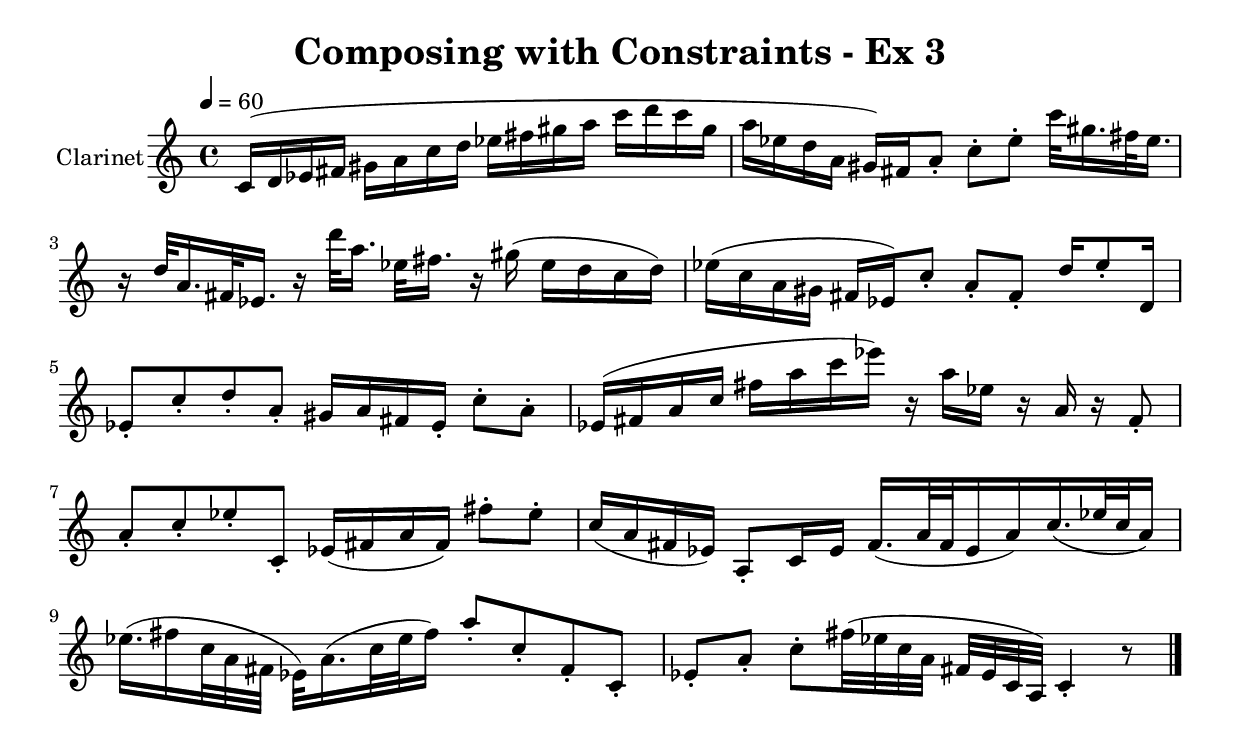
% LilyPond engraving system - https://www.lilypond.org/
\version "2.22.2"
\header {
  title = "Composing with Constraints - Ex 3"
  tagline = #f
}

tempoandetc = {
  \tempo 4=60
  \time 4/4
}

sopa = \relative c' {
  bes16( c des e
  fis g bes c des
  e fis g bes
  c bes fis g
  des c g fis)
  e g8-. bes-. des-.
}

sopb = \relative g' {
  bes'32 fis16. e32 des16.

  r16 c32 g16. e32 des16.
  r16 c''32 g16. des32 e16. r16 fis16( des c bes c)
  des16( bes g fis e des) bes'8-. g-. e-. c'16 des8-. c,16
  des8-. bes'-. c-. g-.
  fis16 g e des-. bes'8-. g-.
}

sopc = \relative g' {
  des16( e g bes e g bes des)
  r g, des r g, r
  e8-. g-. bes-. des-.
  bes,-. des16( e g e)
  e'8-. des-. bes16( g e des)
  g,8-. bes16 des
  e16.( g32 e des16 g) bes16.( des32 bes g16)
  des'16.( e16 bes32 g e des)
  g16.( bes32 des e16)
  g8-. bes,8-. e,-. bes-.
  des8-. g-. bes-. e32( des bes g e des bes g) bes4-. r8
}

msop = {
  \tempoandetc 
  \set Staff.midiInstrument = #"clarinet"
  \sopa
  \sopb
  \sopc
}
themidi = {
  <<
    \set Score.midiChannelMapping = #'staff
    \new Staff = "soprano" \msop
  >>
}
\score {
  \themidi
  \midi { }
}

ssop = {
  \tempoandetc
  \set Staff.instrumentName = #"Clarinet"
  \transpose bes, c {
    \sopa
    \sopb
    \sopc
  }
  \bar "|."
}
thescore = {
  \new Staff << \clef sop \ssop >>
}
\score {
  \thescore
  \layout { }
}